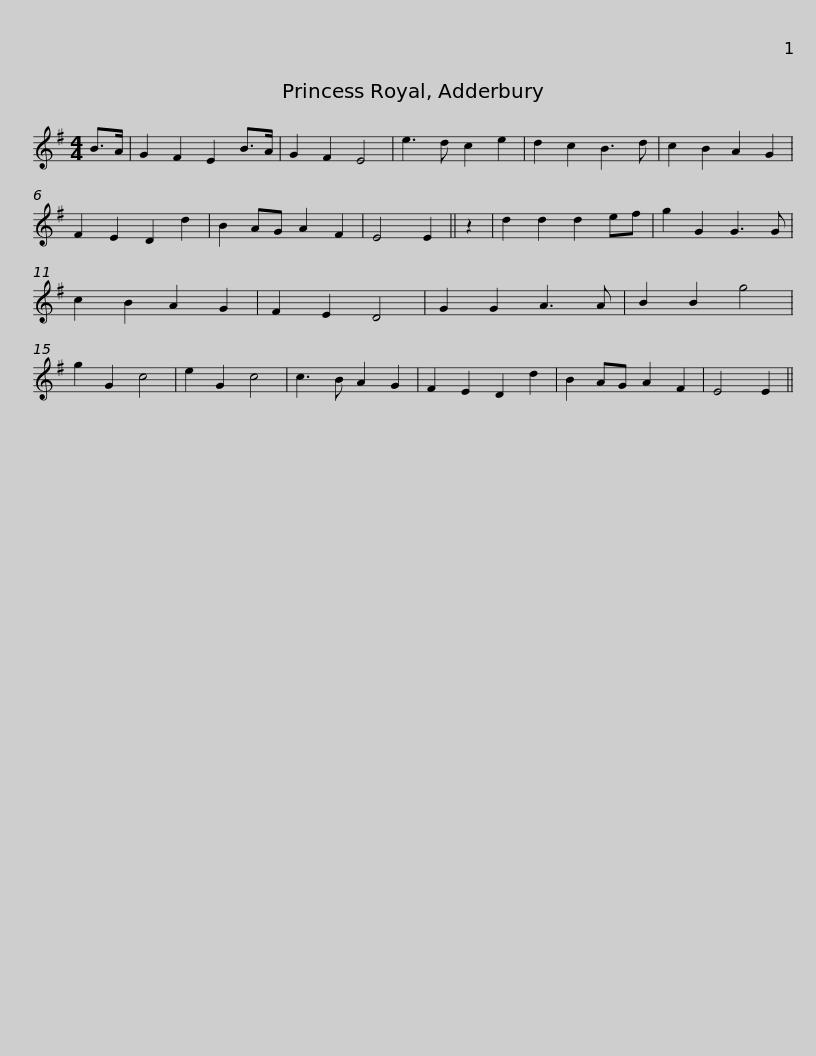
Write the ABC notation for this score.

X:1
L:1/8
M:4/4
I:linebreak $
K:Emin
V:1 treble
V:1
 B>A | G2 F2 E2 B>A | G2 F2 E4 | e3 d c2 e2 | d2 c2 B3 d | %5
 c2 B2 A2 G2 | F2 E2 D2 d2 | B2 AG A2 F2 | E4 E2 || z2 |$ %10
 d2 d2 d2 ef | g2 G2 G3 G | c2 B2 A2 G2 | F2 E2 D4 | G2 G2 A3 A | %15
 B2 B2 g4 | g2 G2 c4 | e2 G2 c4 | c3 B A2 G2 | F2 E2 D2 d2 |$ %20
 B2 AG A2 F2 | E4 E2 || %22
